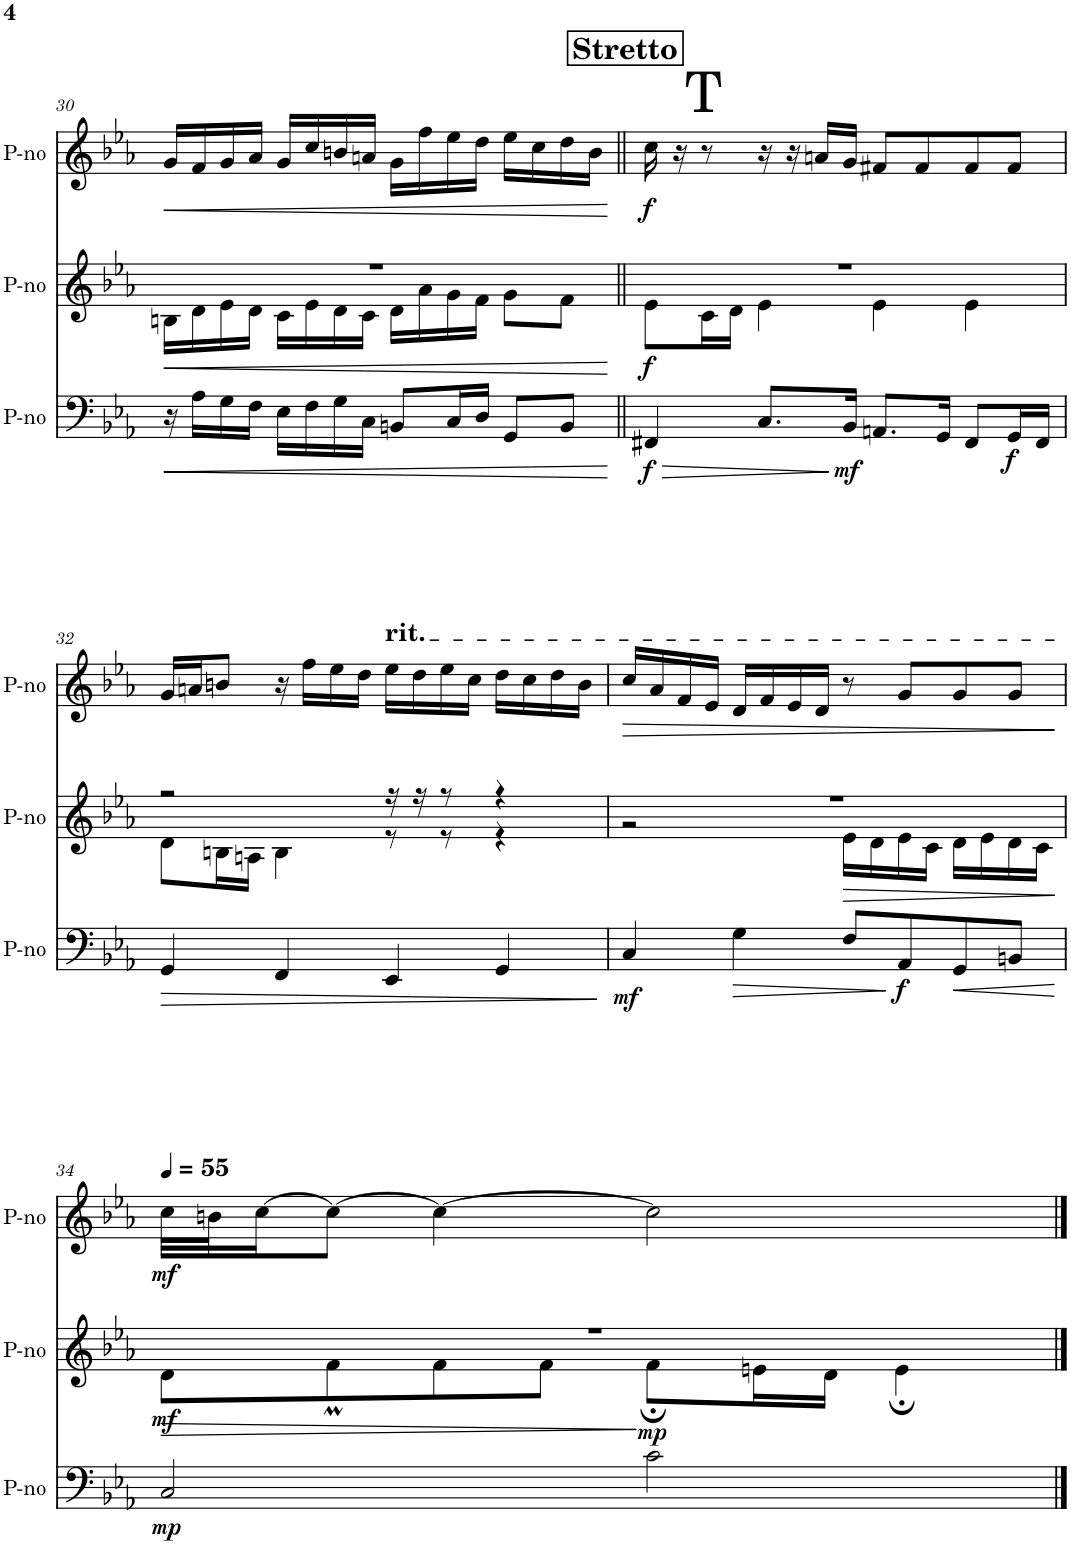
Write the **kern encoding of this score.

**kern	**dynam	**kern	**dynam	**kern	**dynam
*part3	*part3	*part2	*part2	*part1	*part1
*staff3	*staff3	*staff2	*staff2	*staff1	*staff1
*I"Piano	*	*I"Piano	*	*I"Piano	*
*I'P-no	*	*I'P-no	*	*I'P-no	*
!!LO:PB:g=z
*clefF4	*	*clefG2	*	*clefG2	*
*k[b-e-a-]	*	*k[b-e-a-]	*	*k[b-e-a-]	*
*M4/4	*	*M4/4	*	*M4/4	*
=30	=30	=30	=30	=30	=30
!	!LO:HP:b	!	!LO:HP:b	!	!LO:HP:b
*	*	*^	*	*	*
16r	<	1r	16Bn\LL	<	16g/LL	<
16A-\LL	.	.	16d\	.	16f/	.
16G\	.	.	16e-\	.	16g/	.
16F\JJ	.	.	16d\JJ	.	16a-/JJ	.
16E-\LL	.	.	16c\LL	.	16g/LL	.
16F\	.	.	16e-\	.	16cc/	.
16G\	.	.	16d\	.	16bn/	.
16C\JJ	.	.	16c\JJ	.	16an/JJ	.
8BBn/L	.	.	16d\LL	.	16g\LL	.
.	.	.	16a-\	.	16ff\	.
16C/L	.	.	16g\	.	16ee-\	.
16D/JJ	.	.	16f\JJ	.	16dd\JJ	.
8GG/L	.	.	8g\L	.	16ee-\LL	.
.	.	.	.	.	16cc\	.
8BB/J	.	.	8f\J	.	16dd\	.
.	.	.	.	.	16b\JJ	.
*	*	*v	*v	*	*	*
.	.	.	.	.	[
!!LO:REH:place=s1:a:B:cj:fs=14:t=Stretto
=31||	=31||	=31||	=31||	=31||	=31||
!	!LO:HP:b	!	!	!	!
*	*	*^	*	*	*
!	!LO:DY:n=1:b	!	!	!LO:DY:b	!	!LO:DY:b
4FF#X/	> f	1r	8e-\L	f	16cc\	f
.	.	.	.	.	16r	.
!	!	!	!	!	!LO:TX:a:t=T	!
.	.	.	16c\L	.	8r	.
.	.	.	16d\JJ	.	.	.
8.C/L	.	.	4e-\	.	16r	.
.	.	.	.	.	16r	.
.	.	.	.	.	16an/LL	.
!	!LO:DY:n=2:b	!	!	!	!	!
16BB-/Jk	[ mf	.	.	.	16g/JJ	.
8.AAn/L	.	.	4e-\	.	8f#X/L	.
.	.	.	.	.	8f#/	.
16GG/Jk	.	.	.	.	.	.
8FF#/L	.	.	4e-\	.	8f#/	.
!	!LO:DY:n=3:b	!	!	!	!	!
16GG/L	f	.	.	.	8f#/J	.
16FF#/JJ	.	.	.	.	.	.
!!LO:LB:g=z
=32	=32	=32	=32	=32	=32	=32
!	!LO:HP:b	!	!	!	!	!
4GG/	>	2r	8d\L	.	16g/LL	.
.	.	.	.	.	16an/J	.
.	.	.	16Bn\L	.	8bn/J	.
.	.	.	16An\JJ	.	.	.
4FF/	.	.	4B\	.	16r	.
.	.	.	.	.	16ff\LL	.
.	.	.	.	.	16ee-\	.
.	.	.	.	.	16dd\JJ	.
!	!	!	!	!	!LO:TX:a:t=rit.	!
4EE-/	.	16r	8r	.	16ee-\LL	.
.	.	16r	.	.	16dd\	.
.	.	8r	8r	.	16ee-\	.
.	.	.	.	.	16cc\JJ	.
4GG/	.	4r	4r	.	16dd\LL	.
.	.	.	.	.	16cc\	.
.	.	.	.	.	16dd\	.
.	.	.	.	.	16b\JJ	.
*	*	*v	*v	*	*	*
.	]	.	.	.	.
=33	=33	=33	=33	=33	=33
*	*	*^	*	*	*
!	!LO:DY:b	!	!	!	!	!LO:HP:b
4C/	mf	1r	2r	.	16cc/LL	>
.	.	.	.	.	16a-/	.
.	.	.	.	.	16f/	.
.	.	.	.	.	16e-/JJ	.
!	!LO:HP:b	!	!	!	!	!
4G\	>	.	.	.	16d/LL	.
.	.	.	.	.	16f/	.
.	.	.	.	.	16e-/	.
.	.	.	.	.	16d/JJ	.
!	!	!	!	!LO:HP:b	!	!
8F/L	.	.	16e-\LL	>	8r	.
.	.	.	16d\	.	.	.
!	!LO:DY:n=1:b	!	!	!	!	!
8AA-/	] f	.	16e-\	.	8g/L	.
.	.	.	16c\JJ	.	.	.
8GG/	.	.	16d\LL	.	8g/	.
.	.	.	16e-\	.	.	.
8BBn/J	.	.	16d\	.	8g/J	.
.	.	.	16c\JJ	.	.	.
*	*	*v	*v	*	*	*
.	]	.	[	.	]
!!LO:LB:g=z
=34	=34	=34	=34	=34	=34
*	*	*	*	*MM55	*
*	*	*^	*	*	*
!	!LO:DY:b	!	!	!LO:DY:b	!	!LO:DY:b
2C/	mp	1r	8d\L	mf	32cc\LLL	mf
.	.	.	.	.	32bn\J	.
.	.	.	.	.	[16cc\J	.
.	.	.	8fM\	.	8cc\J_	.
.	.	.	8f\	.	4cc\_	.
.	.	.	8f\J	.	.	.
!	!	!	!	!LO:DY:n=1:b	!	!
2c\	.	.	8f;\L	] mp	2cc\]	.
.	.	.	16en\L	.	.	.
.	.	.	16d\JJ	.	.	.
.	.	.	4e;\	.	.	.
*	*	*v	*v	*	*	*
==	==	==	==	==	==
*-	*-	*-	*-	*-	*-
